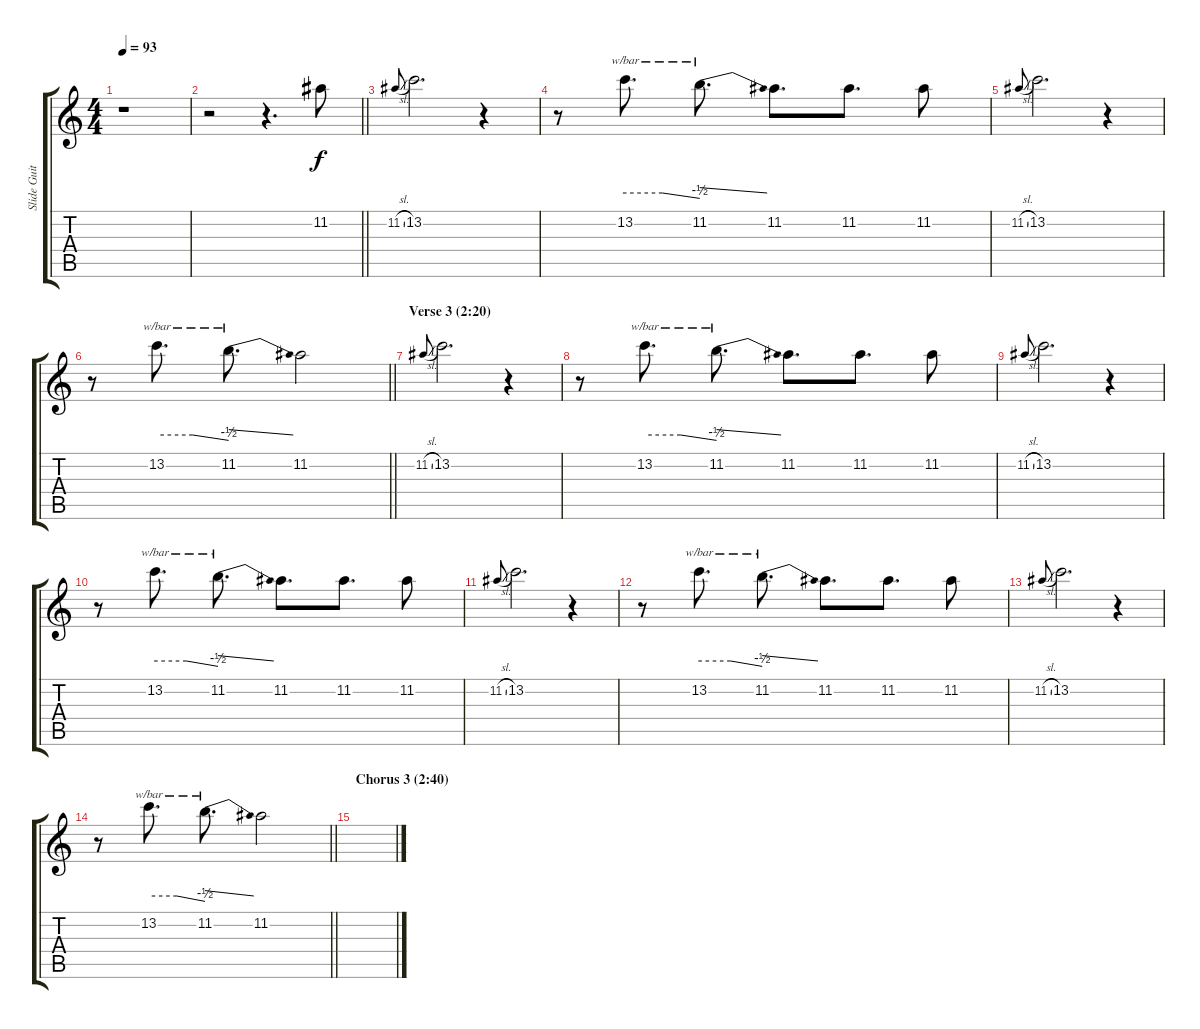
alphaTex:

\track ("Slide Guitar" "Slide Guit") {instrument electricguitarjazz}
\staff {score tabs}
\tuning (E4 B3 G3 D3 A2 E2) {hide}
\ts (4 4)
\tempo 93
\clef g2
\ks c
r.1{dy f} |
\barLineRight lightlight
r.2 r.4{d} 11.2.8 |
11.2{sl}.8{gr onbeat} 13.2.2{d} r.4 |
r.8 13.2.8{d tbe (custom default 0 0 30 0 60 -2)} 11.2.8{d tbe (dive default 0 2 60 0)} 11.2.8{d} 11.2.8{d} 11.2.8 |
11.2{sl}.8{gr onbeat} 13.2.2{d} r.4 |
\barLineRight lightlight
r.8 13.2.8{d tbe (custom default 0 0 30 0 60 -2)} 11.2.8{d tbe (dive default 0 2 60 0)} 11.2.2 |
\section ("" "Verse 3 (2:20)")
11.2{sl}.8{gr onbeat} 13.2.2{d} r.4 |
r.8 13.2.8{d tbe (custom default 0 0 30 0 60 -2)} 11.2.8{d tbe (dive default 0 2 60 0)} 11.2.8{d} 11.2.8{d} 11.2.8 |
11.2{sl}.8{gr onbeat} 13.2.2{d} r.4 |
r.8 13.2.8{d tbe (custom default 0 0 30 0 60 -2)} 11.2.8{d tbe (dive default 0 2 60 0)} 11.2.8{d} 11.2.8{d} 11.2.8 |
11.2{sl}.8{gr onbeat} 13.2.2{d} r.4 |
r.8 13.2.8{d tbe (custom default 0 0 30 0 60 -2)} 11.2.8{d tbe (dive default 0 2 60 0)} 11.2.8{d} 11.2.8{d} 11.2.8 |
11.2{sl}.8{gr onbeat} 13.2.2{d} r.4 |
\barLineRight lightlight
r.8 13.2.8{d tbe (custom default 0 0 30 0 60 -2)} 11.2.8{d tbe (dive default 0 2 60 0)} 11.2.2 |
\section ("" "Chorus 3 (2:40)")
